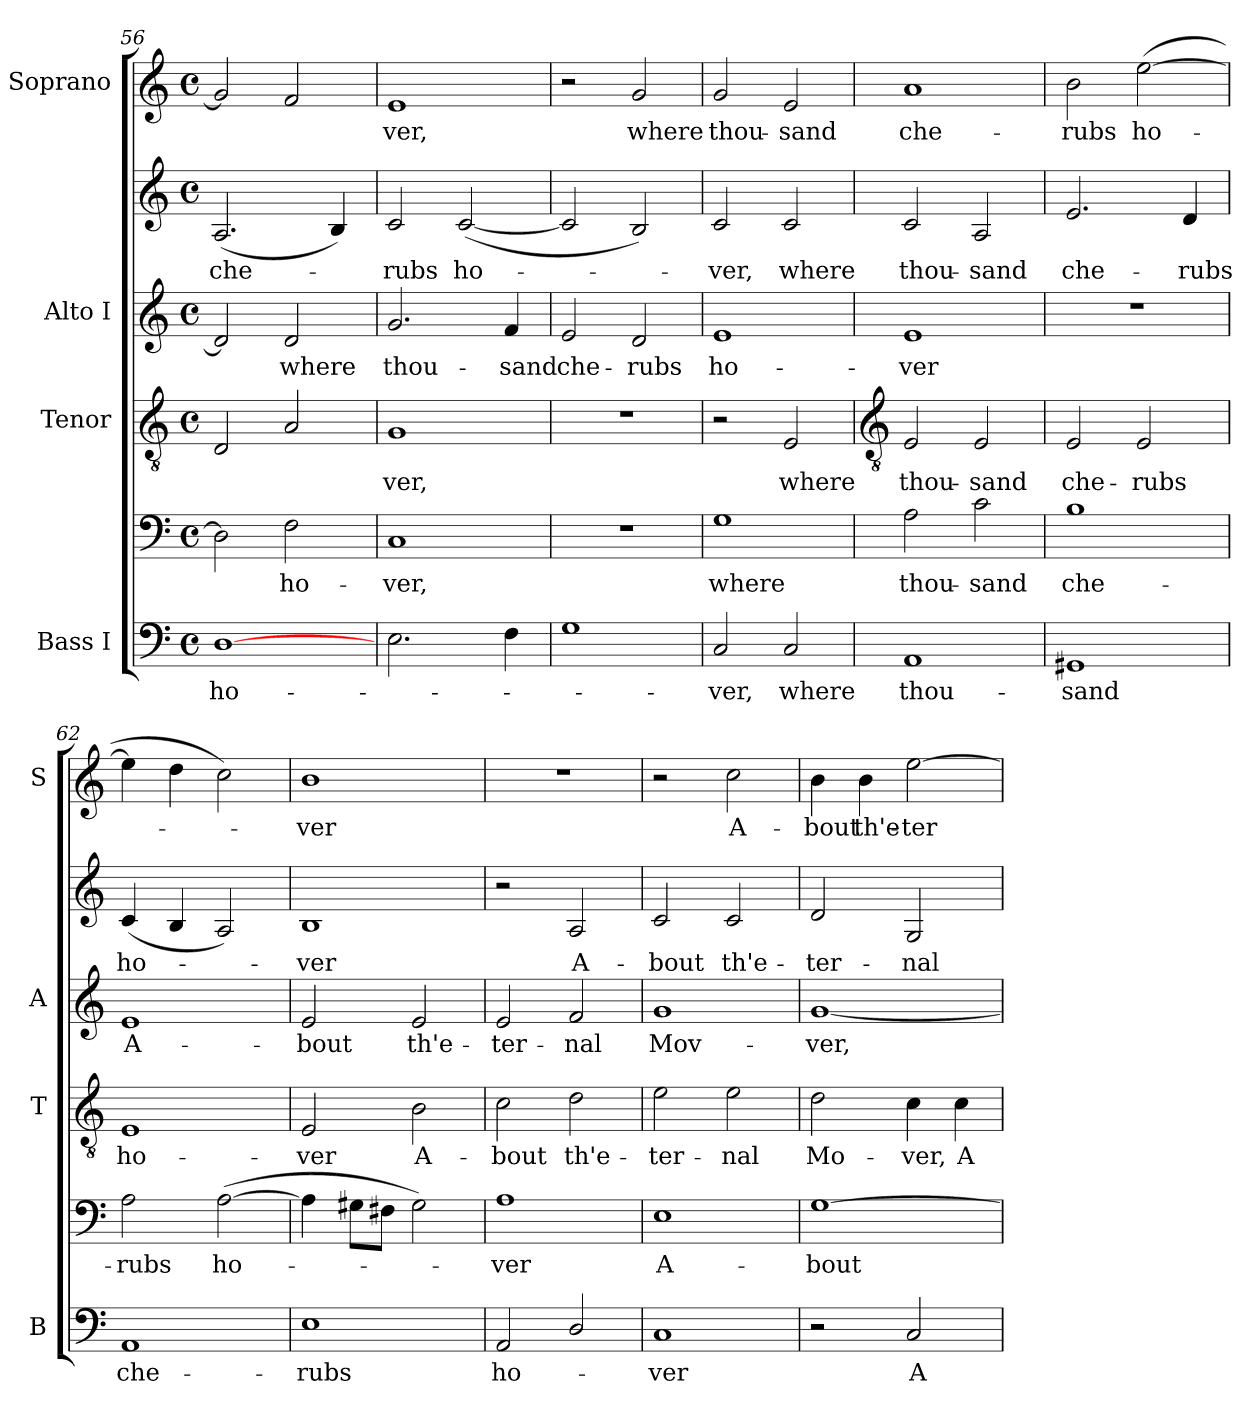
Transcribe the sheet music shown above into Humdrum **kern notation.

**kern	**text	**kern	**text	**kern	**text	**kern	**text	**kern	**text	**kern	**text
*part4	*part4	*part4	*part4	*part3	*part3	*part2	*part2	*part2	*part2	*part1	*part1
*staff6	*staff6	*staff5	*staff5	*staff4	*staff4	*staff3	*staff3	*staff2	*staff2	*staff1	*staff1
*I"Bass I	*	*	*	*I"Tenor	*	*I"Alto I	*	*	*	*I"Soprano	*
*I'B	*	*	*	*I'T	*	*I'A	*	*	*	*I'S	*
*clefF4	*	*clefF4	*	*clefGv2	*	*clefG2	*	*clefG2	*	*clefG2	*
*k[]	*	*k[]	*	*k[]	*	*k[]	*	*k[]	*	*k[]	*
*C:	*	*C:	*	*C:	*	*C:	*	*C:	*	*C:	*
*M4/4	*	*M4/4	*	*M4/4	*	*M4/4	*	*M4/4	*	*M4/4	*
*met(c)	*	*met(c)	*	*met(c)	*	*met(c)	*	*met(c)	*	*met(c)	*
=56	=56	=56	=56	=56	=56	=56	=56	=56	=56	=56	=56
!	!LO:LY:b	!	!	!	!	!	!	!	!LO:LY:b	!	!
[1D	-ho-	2D]	.	2D	.	2d]	.	(<2.A	che-	2g]	.
!	!	!	!LO:LY:b	!	!	!	!LO:LY:b	!	!	!	!
.	.	2F	ho-	2A	.	2d	where	.	.	2f	.
.	.	.	.	.	.	.	.	4B)	.	.	.
=57	=57	=57	=57	=57	=57	=57	=57	=57	=57	=57	=57
!	!	!	!LO:LY:b	!	!LO:LY:b	!	!LO:LY:b	!	!LO:LY:b	!	!LO:LY:b
2.E	.	1C	ver,	1G	ver,	2.g	thou-	2c	rubs	1e	ver,
!	!	!	!	!	!	!	!	!	!LO:LY:b	!	!
.	.	.	.	.	.	.	.	(<[2c	ho-	.	.
!	!	!	!	!	!	!	!LO:LY:b	!	!	!	!
4F	.	.	.	.	.	4f	-sand	.	.	.	.
=58	=58	=58	=58	=58	=58	=58	=58	=58	=58	=58	=58
!	!	!	!	!	!	!	!LO:LY:b	!	!	!	!
1G	.	1r	.	1r	.	2e	che-	2c]	.	2r	.
!	!	!	!	!	!	!	!LO:LY:b	!	!	!	!LO:LY:b
.	.	.	.	.	.	2d	-rubs	2B)	.	2g	where
=59	=59	=59	=59	=59	=59	=59	=59	=59	=59	=59	=59
!	!LO:LY:b	!	!LO:LY:b	!	!	!	!LO:LY:b	!	!LO:LY:b	!	!LO:LY:b
2C	ver,	1G	where	2r	.	1e	ho-	2c	ver,	2g	thou-
!	!LO:LY:b	!	!	!	!LO:LY:b	!	!	!	!LO:LY:b	!	!LO:LY:b
2C	where	.	.	2E	where	.	.	2c	where	2e	-sand
!!LO:LB:g=z
=60	=60	=60	=60	=60	=60	=60	=60	=60	=60	=60	=60
*	*	*	*	*clefGv2	*	*	*	*	*	*	*
!	!LO:LY:b	!	!LO:LY:b	!	!LO:LY:b	!	!LO:LY:b	!	!LO:LY:b	!	!LO:LY:b
1AA	thou-	2A	thou-	2E	thou-	1e	ver	2c	-thou-	1a	che-
!	!	!	!LO:LY:b	!	!LO:LY:b	!	!	!	!LO:LY:b	!	!
.	.	2c	-sand	2E	-sand	.	.	2A	-sand	.	.
=61	=61	=61	=61	=61	=61	=61	=61	=61	=61	=61	=61
!	!LO:LY:b	!	!LO:LY:b	!	!LO:LY:b	!	!	!	!LO:LY:b	!	!LO:LY:b
1GG#X	-sand	1B	-che-	2E	che-	1r	.	2.e	che-	2b	-rubs
!	!	!	!	!	!LO:LY:b	!	!	!	!	!	!LO:LY:b
.	.	.	.	2E	-rubs	.	.	.	.	(>[2ee	ho-
!	!	!	!	!	!	!	!	!	!LO:LY:b	!	!
.	.	.	.	.	.	.	.	4d	-rubs	.	.
=62	=62	=62	=62	=62	=62	=62	=62	=62	=62	=62	=62
!	!LO:LY:b	!	!LO:LY:b	!	!LO:LY:b	!	!LO:LY:b	!	!LO:LY:b	!	!
1AA	che-	2A	rubs	1E	ho-	1e	A-	(<4c	ho-	4ee]	.
.	.	.	.	.	.	.	.	4B	.	4dd	.
!	!	!	!LO:LY:b	!	!	!	!	!	!	!	!
.	.	(>[2A	ho-	.	.	.	.	2A)	.	2cc)	.
=63	=63	=63	=63	=63	=63	=63	=63	=63	=63	=63	=63
!	!LO:LY:b	!	!	!	!LO:LY:b	!	!LO:LY:b	!	!LO:LY:b	!	!LO:LY:b
1E	-rubs	4A]	.	2E	-ver	2e	bout	1B	-ver	1b	ver
.	.	8G#XL	.	.	.	.	.	.	.	.	.
.	.	8F#XJ	.	.	.	.	.	.	.	.	.
!	!	!	!	!	!LO:LY:b	!	!LO:LY:b	!	!	!	!
.	.	2G#)	.	2B	A-	2e	th'e-	.	.	.	.
=64	=64	=64	=64	=64	=64	=64	=64	=64	=64	=64	=64
!	!LO:LY:b	!	!LO:LY:b	!	!LO:LY:b	!	!LO:LY:b	!	!	!	!
2AA	ho-	1A	ver	2c	-bout	2e	-ter-	2r	.	1r	.
!	!	!	!	!	!LO:LY:b	!	!LO:LY:b	!	!LO:LY:b	!	!
2D/	.	.	.	2d	th'e-	2f	-nal	2A	-A-	.	.
=65	=65	=65	=65	=65	=65	=65	=65	=65	=65	=65	=65
!	!LO:LY:b	!	!LO:LY:b	!	!LO:LY:b	!	!LO:LY:b	!	!LO:LY:b	!	!
1C	-ver	1E	A-	2e	-ter-	1g	-Mov-	2c	bout	2r	.
!	!	!	!	!	!LO:LY:b	!	!	!	!LO:LY:b	!	!LO:LY:b
.	.	.	.	2e	-nal	.	.	2c	th'e-	2cc	A-
=66	=66	=66	=66	=66	=66	=66	=66	=66	=66	=66	=66
!	!	!	!LO:LY:b	!	!LO:LY:b	!	!LO:LY:b	!	!LO:LY:b	!	!LO:LY:b
2r	.	[1G	bout	2d	Mo-	[1g	ver,	2d	-ter-	4b	-bout
!	!	!	!	!	!	!	!	!	!	!	!LO:LY:b
.	.	.	.	.	.	.	.	.	.	4b	th'e-
!	!LO:LY:b	!	!	!	!LO:LY:b	!	!	!	!LO:LY:b	!	!LO:LY:b
2C	A-	.	.	4c	-ver,	.	.	2G	-nal	[2ee	-ter-
!	!	!	!	!	!LO:LY:b	!	!	!	!	!	!
.	.	.	.	4c	A-	.	.	.	.	.	.
=	=	=	=	=	=	=	=	=	=	=	=
*-	*-	*-	*-	*-	*-	*-	*-	*-	*-	*-	*-
